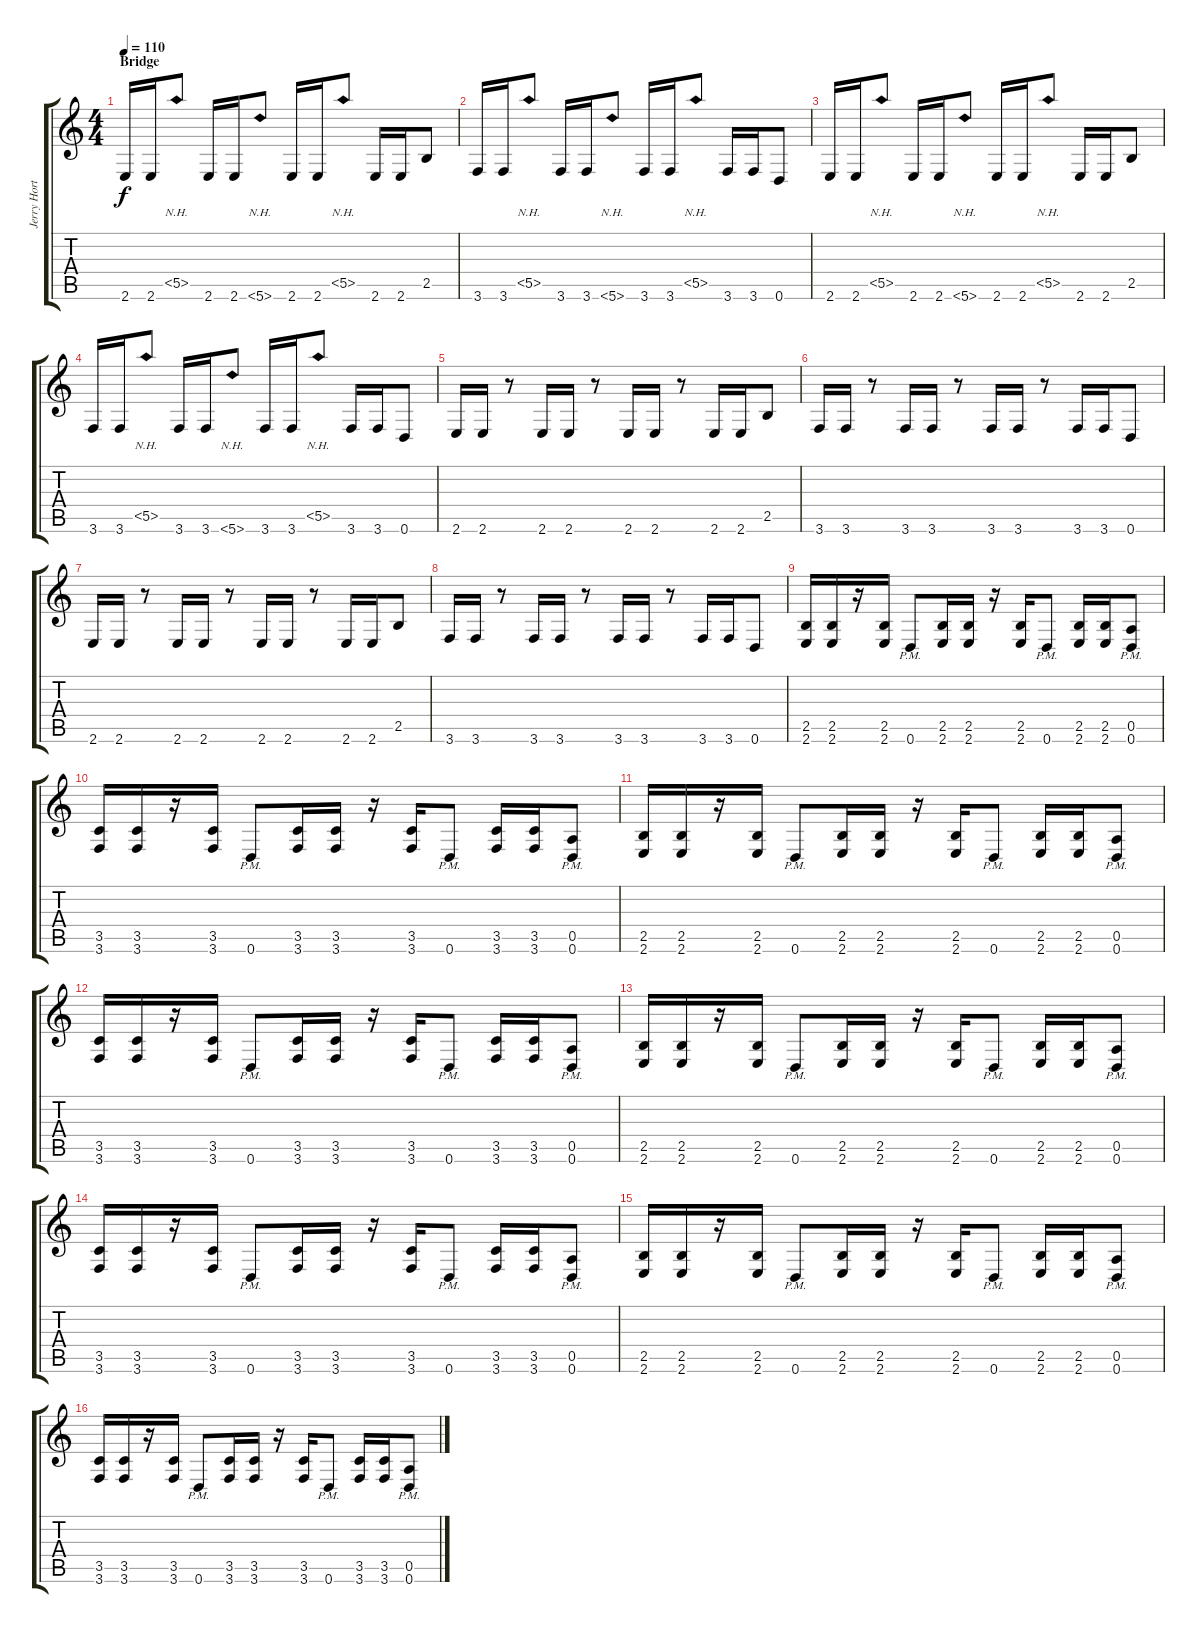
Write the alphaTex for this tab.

\track ("Jerry Horton" "Jerry Hort") {instrument distortionguitar}
\staff {score tabs}
\tuning (E4 B3 G3 D3 A2 D2) {hide}
\ts (4 4)
\section ("" "Bridge")
\tempo 110
\clef g2
\ks c
2.6.16{dy f} 2.6.16 5.5{nh}.8 2.6.16 2.6.16 5.6{nh}.8 2.6.16 2.6.16 5.5{nh}.8 2.6.16 2.6.16 2.5.8 |
3.6.16 3.6.16 5.5{nh}.8 3.6.16 3.6.16 5.6{nh}.8 3.6.16 3.6.16 5.5{nh}.8 3.6.16 3.6.16 0.6.8 |
2.6.16 2.6.16 5.5{nh}.8 2.6.16 2.6.16 5.6{nh}.8 2.6.16 2.6.16 5.5{nh}.8 2.6.16 2.6.16 2.5.8 |
3.6.16 3.6.16 5.5{nh}.8 3.6.16 3.6.16 5.6{nh}.8 3.6.16 3.6.16 5.5{nh}.8 3.6.16 3.6.16 0.6.8 |
2.6.16 2.6.16 r.8 2.6.16 2.6.16 r.8 2.6.16 2.6.16 r.8 2.6.16 2.6.16 2.5.8 |
3.6.16 3.6.16 r.8 3.6.16 3.6.16 r.8 3.6.16 3.6.16 r.8 3.6.16 3.6.16 0.6.8 |
2.6.16 2.6.16 r.8 2.6.16 2.6.16 r.8 2.6.16 2.6.16 r.8 2.6.16 2.6.16 2.5.8 |
3.6.16 3.6.16 r.8 3.6.16 3.6.16 r.8 3.6.16 3.6.16 r.8 3.6.16 3.6.16 0.6.8 |
(2.5 2.6).16 (2.5 2.6).16 r.16 (2.5 2.6).16 0.6{pm}.8 (2.5 2.6).16 (2.5 2.6).16 r.16 (2.5 2.6).16 0.6{pm}.8 (2.5 2.6).16 (2.5 2.6).16 (0.5{pm} 0.6{pm}).8 |
(3.5 3.6).16 (3.5 3.6).16 r.16 (3.5 3.6).16 0.6{pm}.8 (3.5 3.6).16 (3.5 3.6).16 r.16 (3.5 3.6).16 0.6{pm}.8 (3.5 3.6).16 (3.5 3.6).16 (0.5{pm} 0.6{pm}).8 |
(2.5 2.6).16 (2.5 2.6).16 r.16 (2.5 2.6).16 0.6{pm}.8 (2.5 2.6).16 (2.5 2.6).16 r.16 (2.5 2.6).16 0.6{pm}.8 (2.5 2.6).16 (2.5 2.6).16 (0.5{pm} 0.6{pm}).8 |
(3.5 3.6).16 (3.5 3.6).16 r.16 (3.5 3.6).16 0.6{pm}.8 (3.5 3.6).16 (3.5 3.6).16 r.16 (3.5 3.6).16 0.6{pm}.8 (3.5 3.6).16 (3.5 3.6).16 (0.5{pm} 0.6{pm}).8 |
(2.5 2.6).16 (2.5 2.6).16 r.16 (2.5 2.6).16 0.6{pm}.8 (2.5 2.6).16 (2.5 2.6).16 r.16 (2.5 2.6).16 0.6{pm}.8 (2.5 2.6).16 (2.5 2.6).16 (0.5{pm} 0.6{pm}).8 |
(3.5 3.6).16 (3.5 3.6).16 r.16 (3.5 3.6).16 0.6{pm}.8 (3.5 3.6).16 (3.5 3.6).16 r.16 (3.5 3.6).16 0.6{pm}.8 (3.5 3.6).16 (3.5 3.6).16 (0.5{pm} 0.6{pm}).8 |
(2.5 2.6).16 (2.5 2.6).16 r.16 (2.5 2.6).16 0.6{pm}.8 (2.5 2.6).16 (2.5 2.6).16 r.16 (2.5 2.6).16 0.6{pm}.8 (2.5 2.6).16 (2.5 2.6).16 (0.5{pm} 0.6{pm}).8 |
(3.5 3.6).16 (3.5 3.6).16 r.16 (3.5 3.6).16 0.6{pm}.8 (3.5 3.6).16 (3.5 3.6).16 r.16 (3.5 3.6).16 0.6{pm}.8 (3.5 3.6).16 (3.5 3.6).16 (0.5{pm} 0.6{pm}).8
